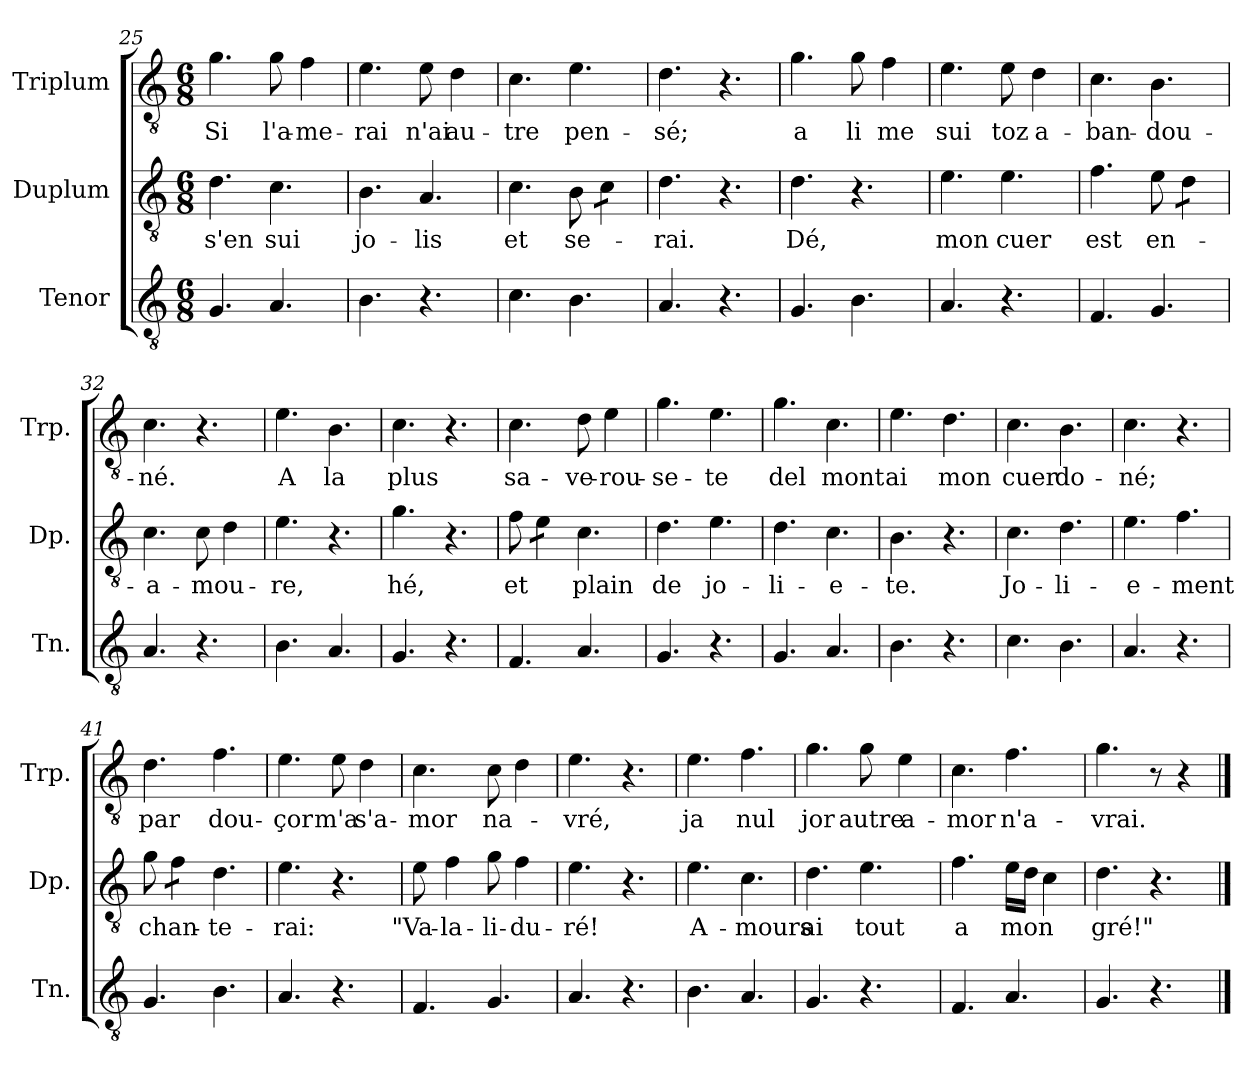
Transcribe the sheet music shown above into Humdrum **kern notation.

**kern	**kern	**text	**kern	**text
*part3	*part2	*part2	*part1	*part1
*staff3	*staff2	*staff2	*staff1	*staff1
*I"Tenor	*I"Duplum	*	*I"Triplum	*
*I'Tn.	*I'Dp.	*	*I'Trp.	*
*clefGv2	*clefGv2	*	*clefGv2	*
*k[]	*k[]	*	*k[]	*
*M6/8	*M6/8	*	*M6/8	*
=25	=25	=25	=25	=25
!	!	!LO:LY:b	!	!LO:LY:b
4.G/	4.d\	s'en	4.g\	Si
!	!	!LO:LY:b	!	!LO:LY:b
4.A/	4.c\	sui	8g\	l'a-
!	!	!	!	!LO:LY:b
.	.	.	4f\	-me-
=26	=26	=26	=26	=26
!	!	!LO:LY:b	!	!LO:LY:b
4.B\	4.B\	jo-	4.e\	-rai
!	!	!LO:LY:b	!	!LO:LY:b
4.r	4.A/	-lis	8e\	n'ai
!	!	!	!	!LO:LY:b
.	.	.	4d\	au-
=27	=27	=27	=27	=27
!	!	!LO:LY:b	!	!LO:LY:b
4.c\	4.c\	et	4.c\	-tre
!	!	!LO:LY:b	!	!LO:LY:b
4.B\	8B\	se-	4.e\	pen-
*	*tremolo	*	*	*
.	8c\L	.	.	.
.	8c\J	.	.	.
*	*Xtremolo	*	*	*
=28	=28	=28	=28	=28
!	!	!LO:LY:b	!	!LO:LY:b
4.A/	4.d\	-rai.	4.d\	-sé;
4.r	4.r	.	4.r	.
=29	=29	=29	=29	=29
!	!	!LO:LY:b	!	!LO:LY:b
4.G/	4.d\	Dé,	4.g\	a
!	!	!	!	!LO:LY:b
4.B\	4.r	.	8g\	li
!	!	!	!	!LO:LY:b
.	.	.	4f\	me
=30	=30	=30	=30	=30
!	!	!LO:LY:b	!	!LO:LY:b
4.A/	4.e\	mon	4.e\	sui
!	!	!LO:LY:b	!	!LO:LY:b
4.r	4.e\	cuer	8e\	toz
!	!	!	!	!LO:LY:b
.	.	.	4d\	a-
=31	=31	=31	=31	=31
!	!	!LO:LY:b	!	!LO:LY:b
4.F/	4.f\	est	4.c\	-ban-
!	!	!LO:LY:b	!	!LO:LY:b
4.G/	8e\	en-	4.B\	-dou-
*	*tremolo	*	*	*
.	8d\L	.	.	.
.	8d\J	.	.	.
*	*Xtremolo	*	*	*
=32	=32	=32	=32	=32
!	!	!LO:LY:b	!	!LO:LY:b
4.A/	4.c\	-a-	4.c\	-né.
!	!	!LO:LY:b	!	!
4.r	8c\	-mou-	4.r	.
.	4d\	.	.	.
!!LO:LB:g=z
=33	=33	=33	=33	=33
!	!	!LO:LY:b	!	!LO:LY:b
4.B\	4.e\	-re,	4.e\	A
!	!	!	!	!LO:LY:b
4.A/	4.r	.	4.B\	la
=34	=34	=34	=34	=34
!	!	!LO:LY:b	!	!LO:LY:b
4.G/	4.g\	hé,	4.c\	plus
4.r	4.r	.	4.r	.
=35	=35	=35	=35	=35
!	!	!LO:LY:b	!	!LO:LY:b
4.F/	8f\	et	4.c\	sa-
*	*tremolo	*	*	*
.	8e\L	.	.	.
.	8e\J	.	.	.
*	*Xtremolo	*	*	*
!	!	!LO:LY:b	!	!LO:LY:b
4.A/	4.c\	plain	8d\	-ve-
!	!	!	!	!LO:LY:b
.	.	.	4e\	-rou-
=36	=36	=36	=36	=36
!	!	!LO:LY:b	!	!LO:LY:b
4.G/	4.d\	de	4.g\	-se-
!	!	!LO:LY:b	!	!LO:LY:b
4.r	4.e\	jo-	4.e\	-te
=37	=37	=37	=37	=37
!	!	!LO:LY:b	!	!LO:LY:b
4.G/	4.d\	-li-	4.g\	del
!	!	!LO:LY:b	!	!LO:LY:b
4.A/	4.c\	-e-	4.c\	mont
=38	=38	=38	=38	=38
!	!	!LO:LY:b	!	!LO:LY:b
4.B\	4.B\	-te.	4.e\	ai
!	!	!	!	!LO:LY:b
4.r	4.r	.	4.d\	mon
=39	=39	=39	=39	=39
!	!	!LO:LY:b	!	!LO:LY:b
4.c\	4.c\	Jo-	4.c\	cuer
!	!	!LO:LY:b	!	!LO:LY:b
4.B\	4.d\	-li-	4.B\	do-
=40	=40	=40	=40	=40
!	!	!LO:LY:b	!	!LO:LY:b
4.A/	4.e\	-e-	4.c\	-né;
!	!	!LO:LY:b	!	!
4.r	4.f\	-ment	4.r	.
=41	=41	=41	=41	=41
!	!	!LO:LY:b	!	!LO:LY:b
4.G/	8g\	chan-	4.d\	par
*	*tremolo	*	*	*
.	8f\L	.	.	.
.	8f\J	.	.	.
*	*Xtremolo	*	*	*
!	!	!LO:LY:b	!	!LO:LY:b
4.B\	4.d\	-te-	4.f\	dou-
=42	=42	=42	=42	=42
!	!	!LO:LY:b	!	!LO:LY:b
4.A/	4.e\	-rai:	4.e\	-çor
!	!	!	!	!LO:LY:b
4.r	4.r	.	8e\	m'a
!	!	!	!	!LO:LY:b
.	.	.	4d\	s'a-
!!LO:LB:g=z
=43	=43	=43	=43	=43
!	!	!LO:LY:b	!	!LO:LY:b
4.F/	8e\	"Va-	4.c\	-mor
!	!	!LO:LY:b	!	!
.	4f\	-la-	.	.
!	!	!LO:LY:b	!	!LO:LY:b
4.G/	8g\	-li-	8c\	na-
!	!	!LO:LY:b	!	!
.	4f\	-du-	4d\	.
=44	=44	=44	=44	=44
!	!	!LO:LY:b	!	!LO:LY:b
4.A/	4.e\	-ré!	4.e\	-vré,
4.r	4.r	.	4.r	.
=45	=45	=45	=45	=45
!	!	!LO:LY:b	!	!LO:LY:b
4.B\	4.e\	A-	4.e\	ja
!	!	!LO:LY:b	!	!LO:LY:b
4.A/	4.c\	-mours	4.f\	nul
=46	=46	=46	=46	=46
!	!	!LO:LY:b	!	!LO:LY:b
4.G/	4.d\	ai	4.g\	jor
!	!	!LO:LY:b	!	!LO:LY:b
4.r	4.e\	tout	8g\	autre
!	!	!	!	!LO:LY:b
.	.	.	4e\	a-
=47	=47	=47	=47	=47
!	!	!LO:LY:b	!	!LO:LY:b
4.F/	4.f\	a	4.c\	-mor
!	!	!LO:LY:b	!	!LO:LY:b
4.A/	16e\LL	mon	4.f\	n'a-
.	16d\JJ	.	.	.
.	4c\	.	.	.
=48	=48	=48	=48	=48
!	!	!LO:LY:b	!	!LO:LY:b
4.G/	4.d\	gré!"	4.g\	-vrai.
4.r	4.r	.	8r	.
.	.	.	4r	.
==	==	==	==	==
*-	*-	*-	*-	*-
